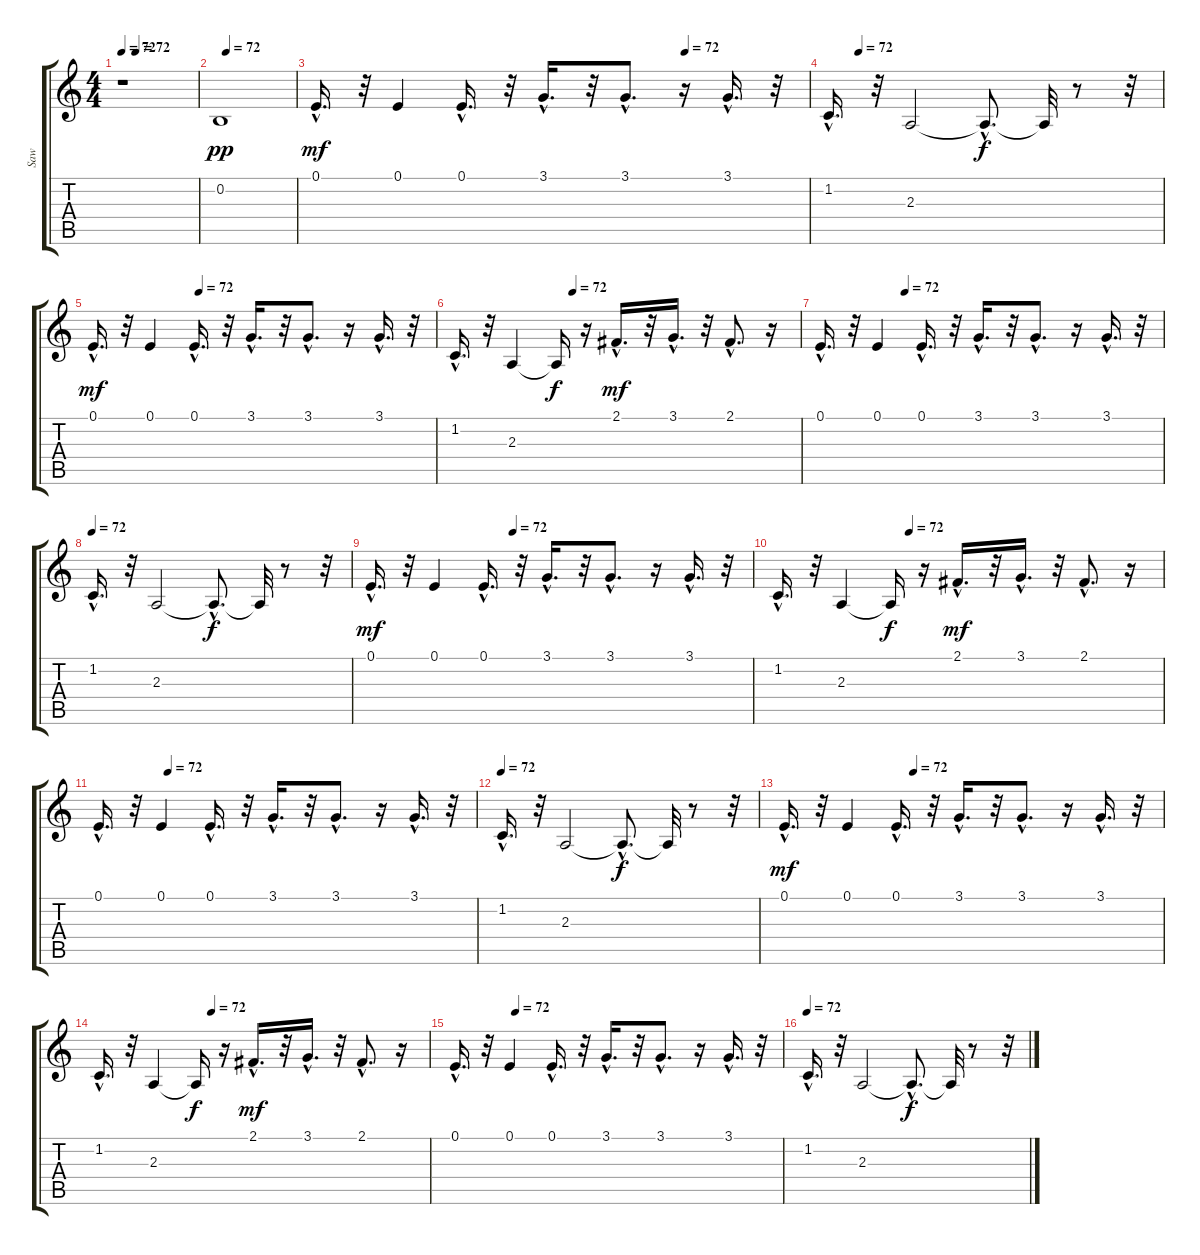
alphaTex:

\track ("Saw" "Saw") {instrument lead2sawtooth}
\staff {score tabs}
\tuning (E4 B3 G3 D3 A2 E2) {hide}
\ts (4 4)
\tempo 72
\tempo (72 0.1875)
\clef g2
\ks c
r.1{dy pp} |
\tempo (72 0.09375)
0.2.1 |
\tempo (72 0.75)
0.1{hac}.16{d dy mf} r.32 0.1.4 0.1{hac}.16{d} r.32 3.1{hac}.16{d} r.32 3.1{hac}.8{d} r.16 3.1{hac}.16{d} r.32 |
\tempo (72 0.09375)
1.2{hac}.16{d} r.32 2.3.2 2.3{hac t}.8{d dy f} 2.3{t}.32 r.8 r.32 |
\tempo (72 0.3125)
0.1{hac}.16{d dy mf} r.32 0.1.4 0.1{hac}.16{d} r.32 3.1{hac}.16{d} r.32 3.1{hac}.8{d} r.16 3.1{hac}.16{d} r.32 |
\tempo (72 0.34375)
1.2{hac}.16{d} r.32 2.3.4 2.3{t}.16{dy f} r.16 2.1{hac}.16{d dy mf} r.32 3.1{hac}.16{d} r.32 2.1{hac}.8{d} r.16 |
\tempo (72 0.25)
0.1{hac}.16{d} r.32 0.1.4 0.1{hac}.16{d} r.32 3.1{hac}.16{d} r.32 3.1{hac}.8{d} r.16 3.1{hac}.16{d} r.32 |
\tempo 72
1.2{hac}.16{d} r.32 2.3.2 2.3{hac t}.8{d dy f} 2.3{t}.32 r.8 r.32 |
\tempo (72 0.375)
0.1{hac}.16{d dy mf} r.32 0.1.4 0.1{hac}.16{d} r.32 3.1{hac}.16{d} r.32 3.1{hac}.8{d} r.16 3.1{hac}.16{d} r.32 |
\tempo (72 0.34375)
1.2{hac}.16{d} r.32 2.3.4 2.3{t}.16{dy f} r.16 2.1{hac}.16{d dy mf} r.32 3.1{hac}.16{d} r.32 2.1{hac}.8{d} r.16 |
\tempo (72 0.1875)
0.1{hac}.16{d} r.32 0.1.4 0.1{hac}.16{d} r.32 3.1{hac}.16{d} r.32 3.1{hac}.8{d} r.16 3.1{hac}.16{d} r.32 |
\tempo 72
1.2{hac}.16{d} r.32 2.3.2 2.3{hac t}.8{d dy f} 2.3{t}.32 r.8 r.32 |
\tempo (72 0.34375)
0.1{hac}.16{d dy mf} r.32 0.1.4 0.1{hac}.16{d} r.32 3.1{hac}.16{d} r.32 3.1{hac}.8{d} r.16 3.1{hac}.16{d} r.32 |
\tempo (72 0.34375)
1.2{hac}.16{d} r.32 2.3.4 2.3{t}.16{dy f} r.16 2.1{hac}.16{d dy mf} r.32 3.1{hac}.16{d} r.32 2.1{hac}.8{d} r.16 |
\tempo (72 0.1875)
0.1{hac}.16{d} r.32 0.1.4 0.1{hac}.16{d} r.32 3.1{hac}.16{d} r.32 3.1{hac}.8{d} r.16 3.1{hac}.16{d} r.32 |
\tempo 72
1.2{hac}.16{d} r.32 2.3.2 2.3{hac t}.8{d dy f} 2.3{t}.32 r.8 r.32
